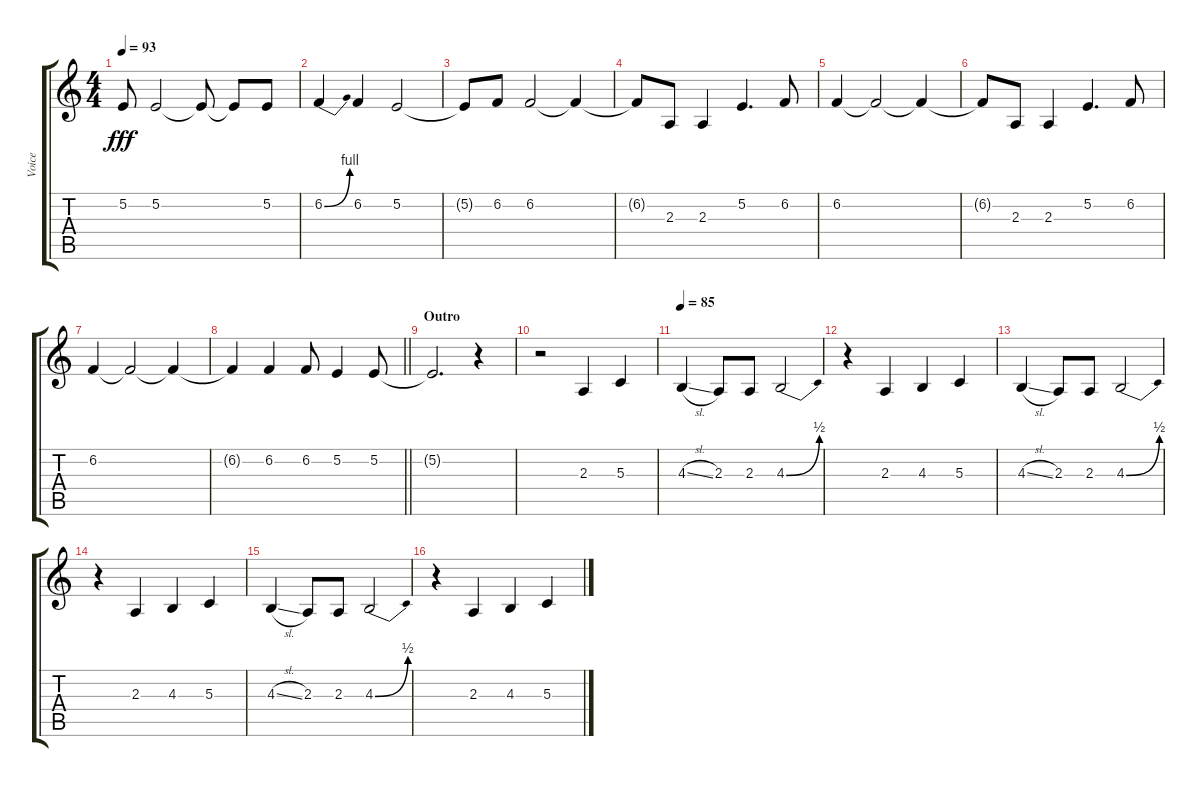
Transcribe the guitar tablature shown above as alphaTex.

\track ("Voice" "Voice") {instrument tremolostrings}
\staff {score tabs}
\tuning (E4 B3 G3 D3 A2 E2) {hide}
\ts (4 4)
\tempo 93
\clef g2
\ks c
5.2{t}.8{dy fff} 5.2.2 5.2{t}.8 5.2{t}.8 5.2.8 |
6.2{be (bend 0 0 60 4)}.4 6.2.4 5.2.2 |
5.2{t}.8 6.2.8 6.2.2 6.2{t}.4 |
6.2{t}.8 2.3.8 2.3.4 5.2.4{d} 6.2.8 |
6.2.4 6.2{t}.2 6.2{t}.4 |
6.2{t}.8 2.3.8 2.3.4 5.2.4{d} 6.2.8 |
6.2.4 6.2{t}.2 6.2{t}.4 |
\barLineRight lightlight
6.2{t}.4 6.2.4 6.2.8 5.2.4 5.2.8 |
\section ("" "Outro")
5.2{t}.2{d} r.4 |
r.2{volume 8} 2.3.4 5.3.4 |
\tempo 85
4.3{sl}.4 2.3.8 2.3.8 4.3{be (bend 0 0 60 2)}.2 |
r.4 2.3.4 4.3.4 5.3.4 |
4.3{sl}.4 2.3.8 2.3.8 4.3{be (bend 0 0 60 2)}.2 |
r.4 2.3.4 4.3.4 5.3.4 |
4.3{sl}.4 2.3.8 2.3.8 4.3{be (bend 0 0 60 2)}.2 |
r.4 2.3.4 4.3.4 5.3.4
